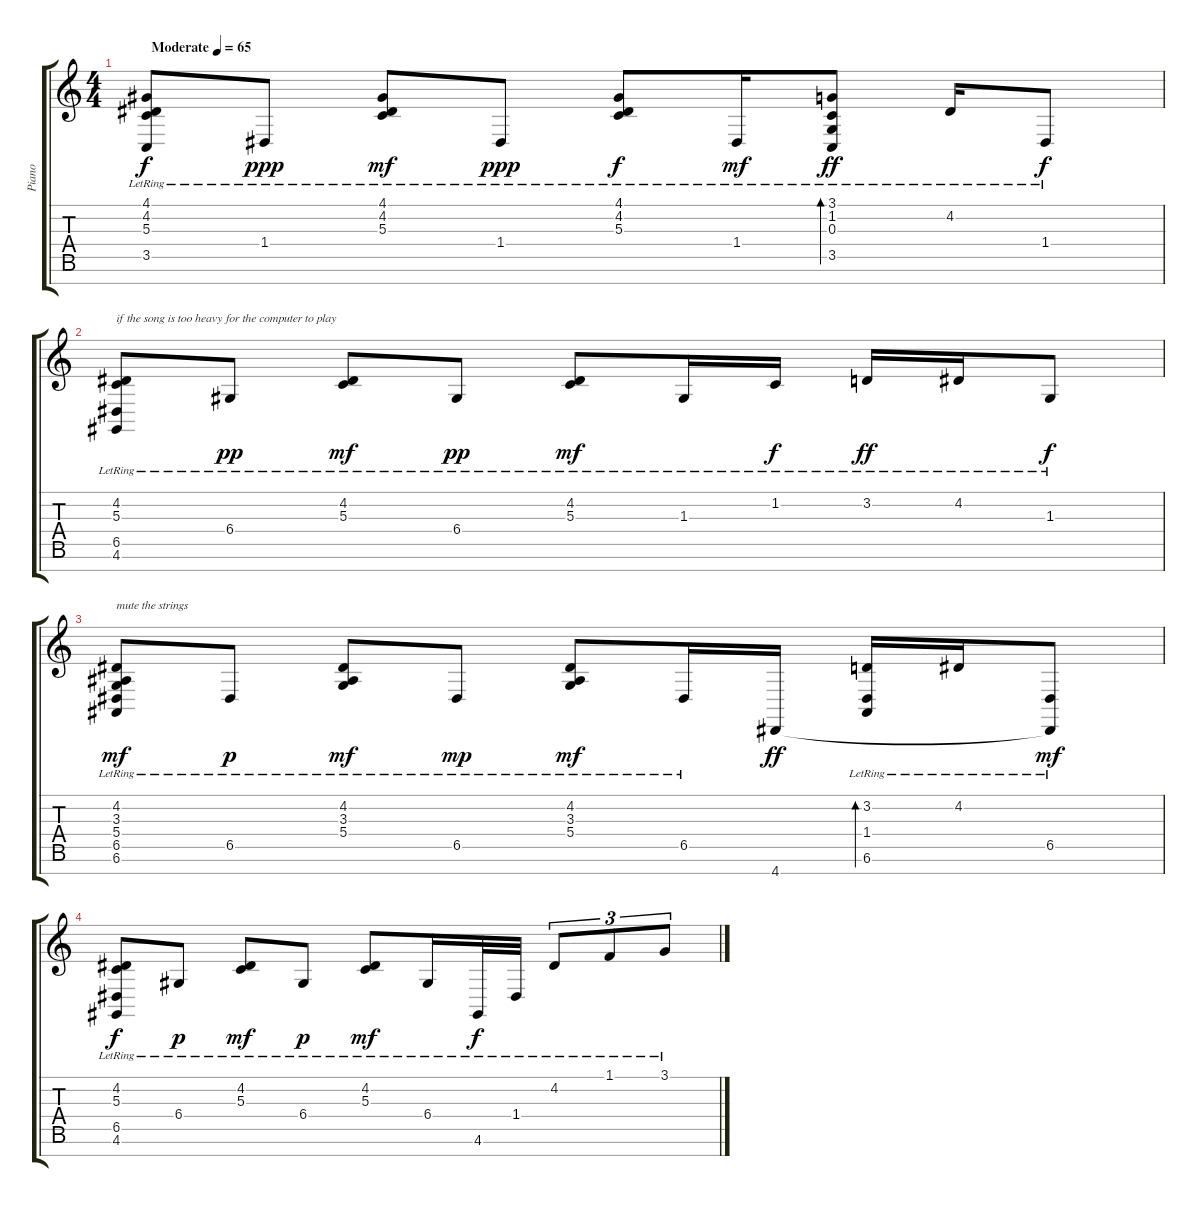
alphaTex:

\track ("Piano" "Piano") {instrument acousticgrandpiano}
\staff {score tabs}
\tuning (E4 B3 G3 D3 A2 E2 B1) {hide}
\ts (4 4)
\tempo (65 "Moderate")
\clef g2
\ks c
(4.1{lr} 4.2{lr} 5.3{lr} 3.5{lr}).8{dy f instrument acousticgrandpiano} 1.4{lr}.8{dy ppp} (4.1{lr} 4.2{lr} 5.3{lr}).8{dy mf} 1.4{lr}.8{dy ppp} (4.1{lr} 4.2{lr} 5.3{lr}).8{dy f} 1.4{lr}.16{dy mf} (3.1{lr} 1.2{lr} 0.3{lr} 3.5{lr}).8{bd 480 dy ff} 4.2{lr}.16 1.4{lr}.8{dy f} |
(4.2{lr} 5.3{lr} 6.5{lr} 4.6{lr}).8{txt "if the song is too heavy for the computer to play "} 6.4{lr}.8{dy pp} (4.2{lr} 5.3{lr}).8{dy mf} 6.4{lr}.8{dy pp} (4.2{lr} 5.3{lr}).8{dy mf} 1.3{lr}.16 1.2{lr}.16{dy f} 3.2{lr}.16{dy ff} 4.2{lr}.16 1.3{lr}.8{dy f} |
(4.2{lr} 3.3{lr} 5.4{lr} 6.5{lr} 6.6{lr}).8{txt "mute the strings" dy mf} 6.5{lr}.8{dy p} (4.2{lr} 3.3{lr} 5.4{lr}).8{dy mf} 6.5{lr}.8{dy mp} (4.2{lr} 3.3{lr} 5.4{lr}).8{dy mf} 6.5{lr}.16 4.7.16{dy ff} (3.2{lr} 1.4{lr} 6.6{lr}).16{bd 480} 4.2{lr}.16 (6.5{lr} 4.7{t}).8{dy mf} |
(4.2{lr} 5.3{lr} 6.5{lr} 4.6{lr}).8{dy f} 6.4{lr}.8{dy p} (4.2{lr} 5.3{lr}).8{dy mf} 6.4{lr}.8{dy p} (4.2{lr} 5.3{lr}).8{dy mf} 6.4{lr}.16 4.6{lr}.32{dy f} 1.4{lr}.32 4.2{lr}.8{tu (3 2)} 1.1{lr}.8{tu (3 2)} 3.1{lr}.8{tu (3 2)}
